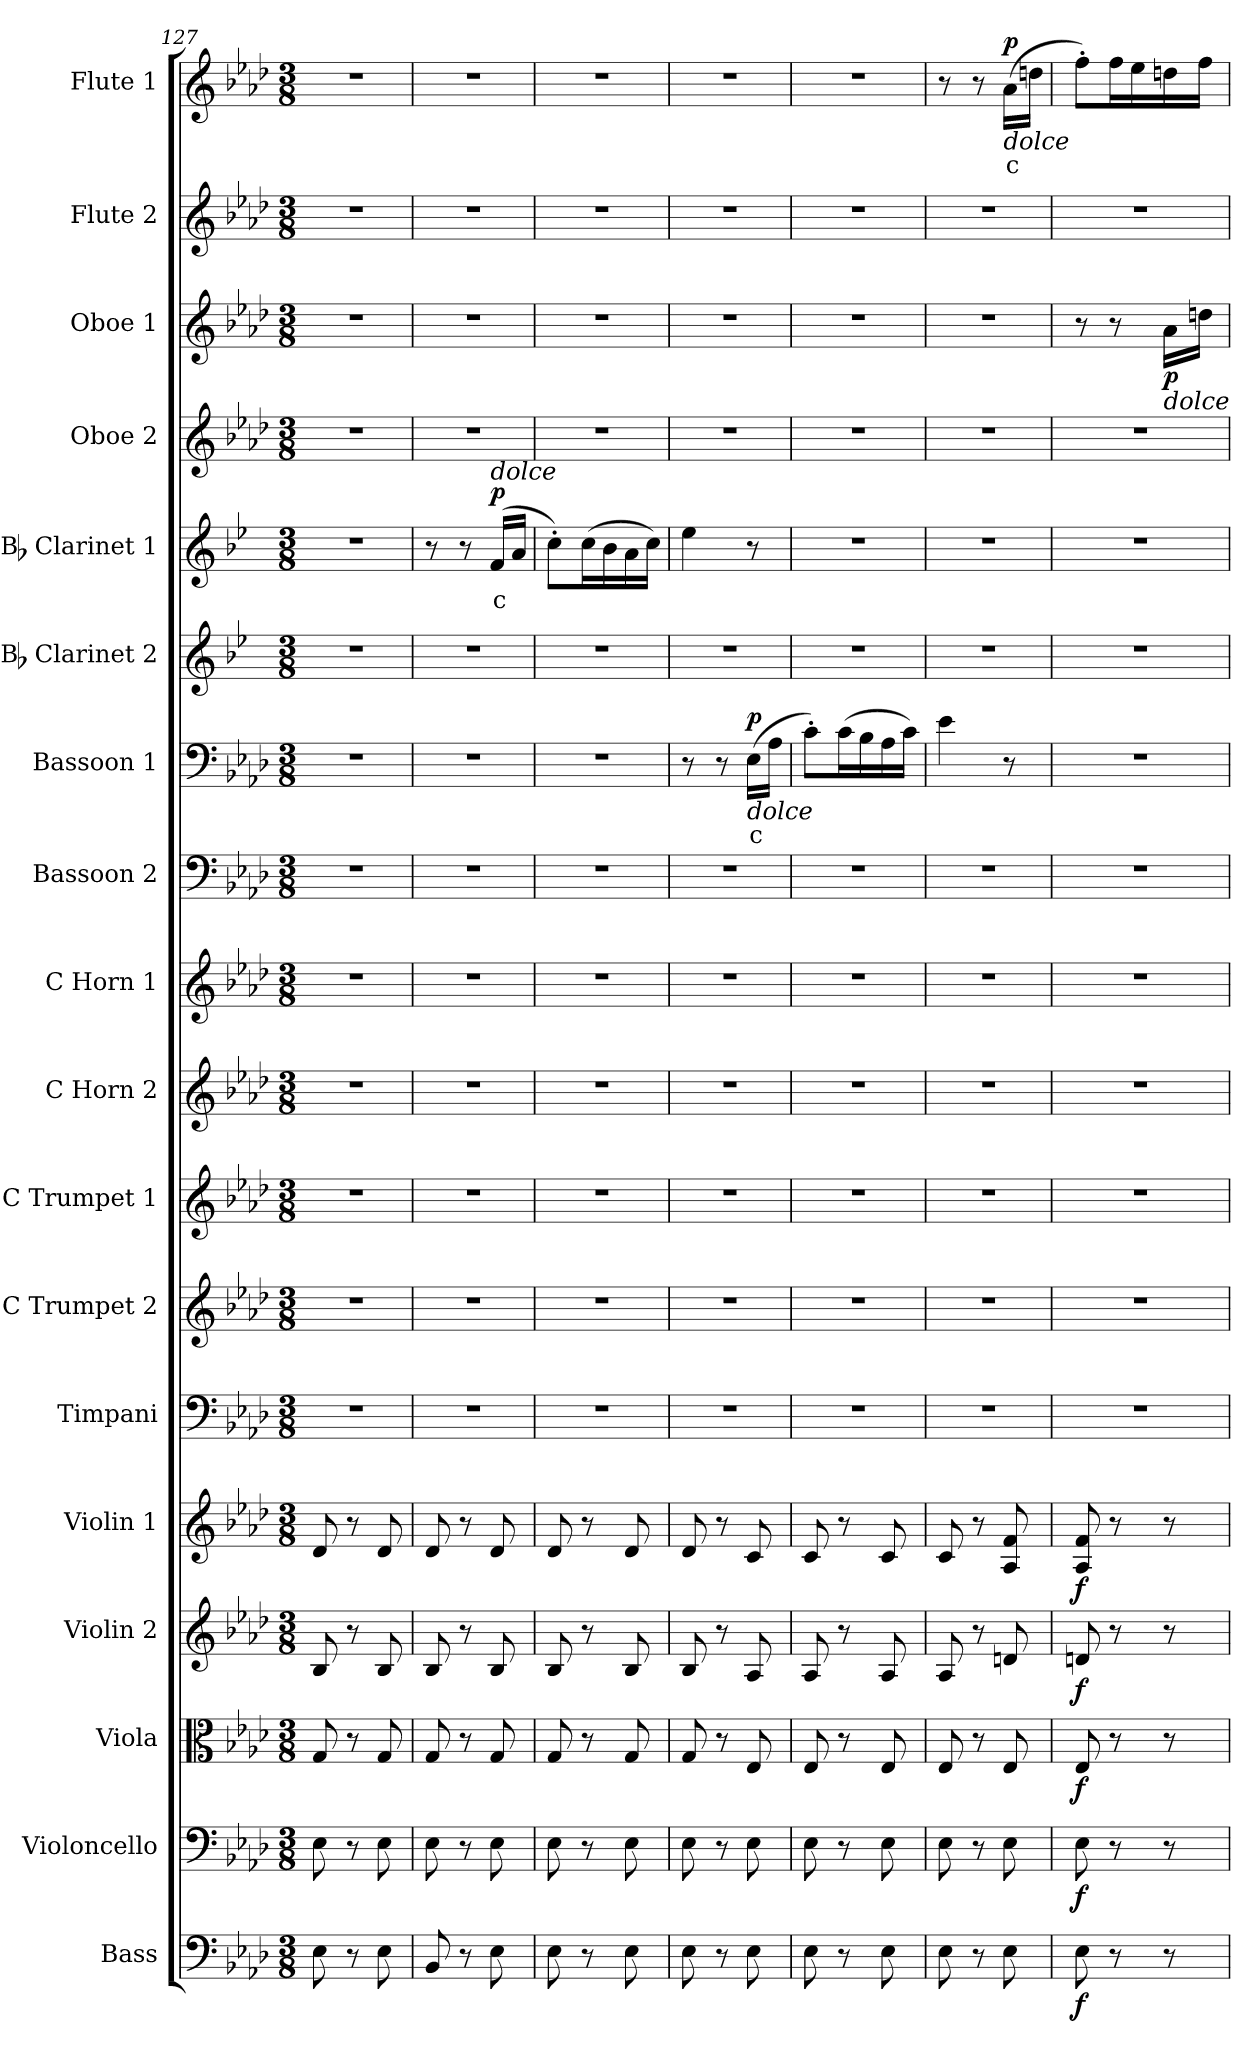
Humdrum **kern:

**kern	**dynam	**kern	**dynam	**kern	**dynam	**kern	**dynam	**kern	**dynam	**kern	**kern	**kern	**kern	**kern	**kern	**kern	**text	**dynam	**kern	**kern	**text	**dynam	**kern	**kern	**dynam	**kern	**kern	**text	**dynam
*part18	*part18	*part17	*part17	*part16	*part16	*part15	*part15	*part14	*part14	*part13	*part12	*part11	*part10	*part9	*part8	*part7	*part7	*part7	*part6	*part5	*part5	*part5	*part4	*part3	*part3	*part2	*part1	*part1	*part1
*staff18	*staff18	*staff17	*staff17	*staff16	*staff16	*staff15	*staff15	*staff14	*staff14	*staff13	*staff12	*staff11	*staff10	*staff9	*staff8	*staff7	*staff7	*staff7	*staff6	*staff5	*staff5	*staff5	*staff4	*staff3	*staff3	*staff2	*staff1	*staff1	*staff1
*I"Bass	*	*I"Violoncello	*	*I"Viola	*	*I"Violin 2	*	*I"Violin 1	*	*I"Timpani	*I"C Trumpet 2	*I"C Trumpet 1	*I"C Horn 2	*I"C Horn 1	*I"Bassoon 2	*I"Bassoon 1	*	*	*I"Bb Clarinet 2	*I"Bb Clarinet 1	*	*	*I"Oboe 2	*I"Oboe 1	*	*I"Flute 2	*I"Flute 1	*	*
*I'B	*	*I'Vc	*	*I'Vla	*	*I'Vln 2	*	*I'Vln 1	*	*I'Timp	*I'Tpt 2	*I'Tpt 1	*I'Hn 2	*I'Hn 1	*I'Bsn 2	*I'Bsn 1	*	*	*I'Cl 2	*I'Cl 1	*	*	*I'Ob 2	*I'Ob 1	*	*I'Fl 2	*I'Fl 1	*	*
!!LO:PB:g=z
*clefF4	*	*clefF4	*	*clefC3	*	*clefG2	*	*clefG2	*	*clefF4	*clefG2	*clefG2	*clefG2	*clefG2	*clefF4	*clefF4	*	*	*clefG2	*clefG2	*	*	*clefG2	*clefG2	*	*clefG2	*clefG2	*	*
*ITrd7c12	*	*	*	*	*	*	*	*	*	*	*	*	*ITrd7c12	*ITrd7c12	*	*	*	*	*ITrd1c2	*ITrd1c2	*	*	*	*	*	*	*	*	*
*k[b-e-a-d-]	*	*k[b-e-a-d-]	*	*k[b-e-a-d-]	*	*k[b-e-a-d-]	*	*k[b-e-a-d-]	*	*k[b-e-a-d-]	*k[b-e-a-d-]	*k[b-e-a-d-]	*k[b-e-a-d-]	*k[b-e-a-d-]	*k[b-e-a-d-]	*k[b-e-a-d-]	*	*	*k[b-e-a-d-]	*k[b-e-a-d-]	*	*	*k[b-e-a-d-]	*k[b-e-a-d-]	*	*k[b-e-a-d-]	*k[b-e-a-d-]	*	*
*M3/8	*	*M3/8	*	*M3/8	*	*M3/8	*	*M3/8	*	*M3/8	*M3/8	*M3/8	*M3/8	*M3/8	*M3/8	*M3/8	*	*	*M3/8	*M3/8	*	*	*M3/8	*M3/8	*	*M3/8	*M3/8	*	*
=127	=127	=127	=127	=127	=127	=127	=127	=127	=127	=127	=127	=127	=127	=127	=127	=127	=127	=127	=127	=127	=127	=127	=127	=127	=127	=127	=127	=127	=127
8EE-\	.	8E-\	.	8G/	.	8B-/	.	8d-/	.	4.r	4.r	4.r	4.r	4.r	4.r	4.r	.	.	4.r	4.r	.	.	4.r	4.r	.	4.r	4.r	.	.
8r	.	8r	.	8r	.	8r	.	8r	.	.	.	.	.	.	.	.	.	.	.	.	.	.	.	.	.	.	.	.	.
8EE-\	.	8E-\	.	8G/	.	8B-/	.	8d-/	.	.	.	.	.	.	.	.	.	.	.	.	.	.	.	.	.	.	.	.	.
=128	=128	=128	=128	=128	=128	=128	=128	=128	=128	=128	=128	=128	=128	=128	=128	=128	=128	=128	=128	=128	=128	=128	=128	=128	=128	=128	=128	=128	=128
!	!LO:DY:b	!	!	!	!	!	!	!	!	!	!	!	!	!	!	!	!	!	!	!	!	!	!	!	!	!	!	!	!
!	!LO:DY:n=1:b	!	!LO:DY:b	!	!	!	!	!	!	!	!	!	!	!	!	!	!	!	!	!	!	!	!	!	!	!	!	!	!
!	!	!	!LO:DY:n=1:b	!	!LO:DY:b	!	!	!	!	!	!	!	!	!	!	!	!	!	!	!	!	!	!	!	!	!	!	!	!
!	!	!	!	!	!LO:DY:n=1:b	!	!	!	!	!	!	!	!	!	!	!	!	!	!	!	!	!	!	!	!	!	!	!	!
8BBB-/	other-dynamics pp	8E-\	other-dynamics pp	8G/	other-dynamics pp	8B-/	.	8d-/	.	4.r	4.r	4.r	4.r	4.r	4.r	4.r	.	.	4.r	8r	.	.	4.r	4.r	.	4.r	4.r	.	.
!	!	!	!	!	!	!	!LO:DY:b	!	!	!	!	!	!	!	!	!	!	!	!	!	!	!	!	!	!	!	!	!	!
!	!	!	!	!	!	!	!LO:DY:n=1:b	!	!LO:DY:b	!	!	!	!	!	!	!	!	!	!	!	!	!	!	!	!	!	!	!	!
!	!	!	!	!	!	!	!	!	!LO:DY:n=1:b	!	!	!	!	!	!	!	!	!	!	!	!	!	!	!	!	!	!	!	!
8r	.	8r	.	8r	.	8r	other-dynamics pp	8r	other-dynamics pp	.	.	.	.	.	.	.	.	.	.	8r	.	.	.	.	.	.	.	.	.
!	!	!	!	!	!	!	!	!	!	!	!	!	!	!	!	!	!	!	!	!LO:TX:a:i:t=dolce	!	!	!	!	!	!	!	!	!
!	!	!	!	!	!	!	!	!	!	!	!	!	!	!	!	!	!	!	!	!	!LO:LY:b:color=#FF0000	!LO:DY:b	!	!	!	!	!	!	!
8EE-\	.	8E-\	.	8G/	.	8B-/	.	8d-/	.	.	.	.	.	.	.	.	.	.	.	(16e-/LL	c	p	.	.	.	.	.	.	.
.	.	.	.	.	.	.	.	.	.	.	.	.	.	.	.	.	.	.	.	16g/JJ	.	.	.	.	.	.	.	.	.
=129	=129	=129	=129	=129	=129	=129	=129	=129	=129	=129	=129	=129	=129	=129	=129	=129	=129	=129	=129	=129	=129	=129	=129	=129	=129	=129	=129	=129	=129
8EE-\	.	8E-\	.	8G/	.	8B-/	.	8d-/	.	4.r	4.r	4.r	4.r	4.r	4.r	4.r	.	.	4.r	8b-'\L)	.	.	4.r	4.r	.	4.r	4.r	.	.
8r	.	8r	.	8r	.	8r	.	8r	.	.	.	.	.	.	.	.	.	.	.	(16b-\L	.	.	.	.	.	.	.	.	.
.	.	.	.	.	.	.	.	.	.	.	.	.	.	.	.	.	.	.	.	16a-\	.	.	.	.	.	.	.	.	.
8EE-\	.	8E-\	.	8G/	.	8B-/	.	8d-/	.	.	.	.	.	.	.	.	.	.	.	16g\	.	.	.	.	.	.	.	.	.
.	.	.	.	.	.	.	.	.	.	.	.	.	.	.	.	.	.	.	.	16b-\JJ)	.	.	.	.	.	.	.	.	.
=130	=130	=130	=130	=130	=130	=130	=130	=130	=130	=130	=130	=130	=130	=130	=130	=130	=130	=130	=130	=130	=130	=130	=130	=130	=130	=130	=130	=130	=130
8EE-\	.	8E-\	.	8G/	.	8B-/	.	8d-/	.	4.r	4.r	4.r	4.r	4.r	4.r	8r	.	.	4.r	4dd-\	.	.	4.r	4.r	.	4.r	4.r	.	.
8r	.	8r	.	8r	.	8r	.	8r	.	.	.	.	.	.	.	8r	.	.	.	.	.	.	.	.	.	.	.	.	.
!	!	!	!	!	!	!	!	!	!	!	!	!	!	!	!	!LO:TX:b:i:t=dolce	!	!	!	!	!	!	!	!	!	!	!	!	!
!	!	!	!	!	!	!	!	!	!	!	!	!	!	!	!	!	!LO:LY:b:color=#FF0000	!LO:DY:b	!	!	!	!	!	!	!	!	!	!	!
8EE-\	.	8E-\	.	8E-/	.	8A-/	.	8c/	.	.	.	.	.	.	.	(16E-\LL	c	p	.	8r	.	.	.	.	.	.	.	.	.
.	.	.	.	.	.	.	.	.	.	.	.	.	.	.	.	16A-\JJ	.	.	.	.	.	.	.	.	.	.	.	.	.
=131	=131	=131	=131	=131	=131	=131	=131	=131	=131	=131	=131	=131	=131	=131	=131	=131	=131	=131	=131	=131	=131	=131	=131	=131	=131	=131	=131	=131	=131
8EE-\	.	8E-\	.	8E-/	.	8A-/	.	8c/	.	4.r	4.r	4.r	4.r	4.r	4.r	8c'\L)	.	.	4.r	4.r	.	.	4.r	4.r	.	4.r	4.r	.	.
8r	.	8r	.	8r	.	8r	.	8r	.	.	.	.	.	.	.	(16c\L	.	.	.	.	.	.	.	.	.	.	.	.	.
.	.	.	.	.	.	.	.	.	.	.	.	.	.	.	.	16B-\	.	.	.	.	.	.	.	.	.	.	.	.	.
8EE-\	.	8E-\	.	8E-/	.	8A-/	.	8c/	.	.	.	.	.	.	.	16A-\	.	.	.	.	.	.	.	.	.	.	.	.	.
.	.	.	.	.	.	.	.	.	.	.	.	.	.	.	.	16c\JJ)	.	.	.	.	.	.	.	.	.	.	.	.	.
=132	=132	=132	=132	=132	=132	=132	=132	=132	=132	=132	=132	=132	=132	=132	=132	=132	=132	=132	=132	=132	=132	=132	=132	=132	=132	=132	=132	=132	=132
8EE-\	.	8E-\	.	8E-/	.	8A-/	.	8c/	.	4.r	4.r	4.r	4.r	4.r	4.r	4e-\	.	.	4.r	4.r	.	.	4.r	4.r	.	4.r	8r	.	.
8r	.	8r	.	8r	.	8r	.	8r	.	.	.	.	.	.	.	.	.	.	.	.	.	.	.	.	.	.	8r	.	.
!	!	!	!	!	!	!	!	!	!	!	!	!	!	!	!	!	!	!	!	!	!	!	!	!	!	!	!LO:TX:b:i:t=dolce	!	!
!	!	!	!	!	!	!	!	!	!	!	!	!	!	!	!	!	!	!	!	!	!	!	!	!	!	!	!	!LO:LY:b:color=#FF0000	!LO:DY:b
8EE-\	.	8E-\	.	8E-/	.	8dn/	.	8A-/ 8f/	.	.	.	.	.	.	.	8r	.	.	.	.	.	.	.	.	.	.	(16a-\LL	c	p
.	.	.	.	.	.	.	.	.	.	.	.	.	.	.	.	.	.	.	.	.	.	.	.	.	.	.	16ddn\JJ	.	.
=133	=133	=133	=133	=133	=133	=133	=133	=133	=133	=133	=133	=133	=133	=133	=133	=133	=133	=133	=133	=133	=133	=133	=133	=133	=133	=133	=133	=133	=133
!	!LO:DY:b	!	!LO:DY:b	!	!LO:DY:b	!	!LO:DY:b	!	!LO:DY:b	!	!	!	!	!	!	!	!	!	!	!	!	!	!	!	!	!	!	!	!
8EE-\	f	8E-\	f	8E-/	f	8dn/	f	8A-/ 8f/	f	4.r	4.r	4.r	4.r	4.r	4.r	4.r	.	.	4.r	4.r	.	.	4.r	8r	.	4.r	8ff'\L)	.	.
8r	.	8r	.	8r	.	8r	.	8r	.	.	.	.	.	.	.	.	.	.	.	.	.	.	.	8r	.	.	16ff\L	.	.
.	.	.	.	.	.	.	.	.	.	.	.	.	.	.	.	.	.	.	.	.	.	.	.	.	.	.	16ee-\	.	.
!	!	!	!	!	!	!	!	!	!	!	!	!	!	!	!	!	!	!	!	!	!	!	!	!LO:TX:b:i:t=dolce	!	!	!	!	!
!	!	!	!	!	!	!	!	!	!	!	!	!	!	!	!	!	!	!	!	!	!	!	!	!	!LO:DY:b	!	!	!	!
8r	.	8r	.	8r	.	8r	.	8r	.	.	.	.	.	.	.	.	.	.	.	.	.	.	.	16a-\LL	p	.	16ddn\	.	.
.	.	.	.	.	.	.	.	.	.	.	.	.	.	.	.	.	.	.	.	.	.	.	.	16ddn\JJ	.	.	16ff\JJ	.	.
=	=	=	=	=	=	=	=	=	=	=	=	=	=	=	=	=	=	=	=	=	=	=	=	=	=	=	=	=	=
*-	*-	*-	*-	*-	*-	*-	*-	*-	*-	*-	*-	*-	*-	*-	*-	*-	*-	*-	*-	*-	*-	*-	*-	*-	*-	*-	*-	*-	*-
